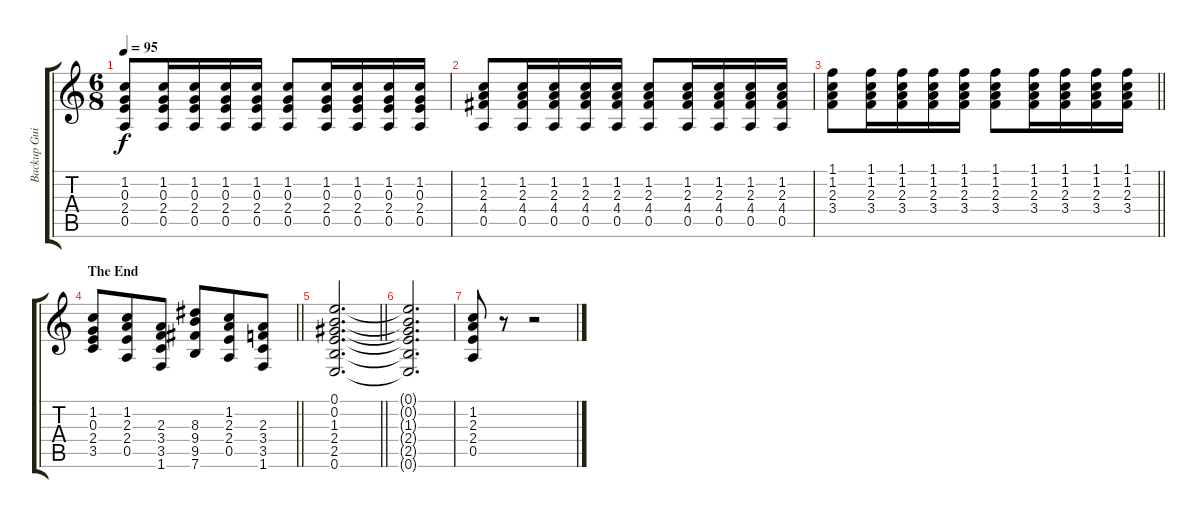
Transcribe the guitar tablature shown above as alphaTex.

\track ("Backup Guitar" "Backup Gui") {instrument acousticguitarnylon}
\staff {score tabs}
\tuning (E4 B3 G3 D3 A2 E2) {hide}
\ts (6 8)
\tempo 95
\clef g2
\ks c
(1.2 0.3 2.4 0.5).8{dy f} (1.2 0.3 2.4 0.5).16 (1.2 0.3 2.4 0.5).16 (1.2 0.3 2.4 0.5).16 (1.2 0.3 2.4 0.5).16 (1.2 0.3 2.4 0.5).8 (1.2 0.3 2.4 0.5).16 (1.2 0.3 2.4 0.5).16 (1.2 0.3 2.4 0.5).16 (1.2 0.3 2.4 0.5).16 |
(1.2 2.3 4.4 0.5).8 (1.2 2.3 4.4 0.5).16 (1.2 2.3 4.4 0.5).16 (1.2 2.3 4.4 0.5).16 (1.2 2.3 4.4 0.5).16 (1.2 2.3 4.4 0.5).8 (1.2 2.3 4.4 0.5).16 (1.2 2.3 4.4 0.5).16 (1.2 2.3 4.4 0.5).16 (1.2 2.3 4.4 0.5).16 |
\barLineRight lightlight
(1.1 1.2 2.3 3.4).8 (1.1 1.2 2.3 3.4).16 (1.1 1.2 2.3 3.4).16 (1.1 1.2 2.3 3.4).16 (1.1 1.2 2.3 3.4).16 (1.1 1.2 2.3 3.4).8 (1.1 1.2 2.3 3.4).16 (1.1 1.2 2.3 3.4).16 (1.1 1.2 2.3 3.4).16 (1.1 1.2 2.3 3.4).16 |
\section ("" "The End")
\barLineRight lightlight
(1.2 0.3 2.4 3.5).8 (1.2 2.3 2.4 0.5).8 (2.3 3.4 3.5 1.6).8 (8.3 9.4 9.5 7.6).8 (1.2 2.3 2.4 0.5).8 (2.3 3.4 3.5 1.6).8 |
\barLineRight lightlight
(0.1 0.2 1.3 2.4 2.5 0.6).2{d} |
(0.1{t} 0.2{t} 1.3{t} 2.4{t} 2.5{t} 0.6{t}).2{d} |
(1.2 2.3 2.4 0.5).8 r.8 r.2
